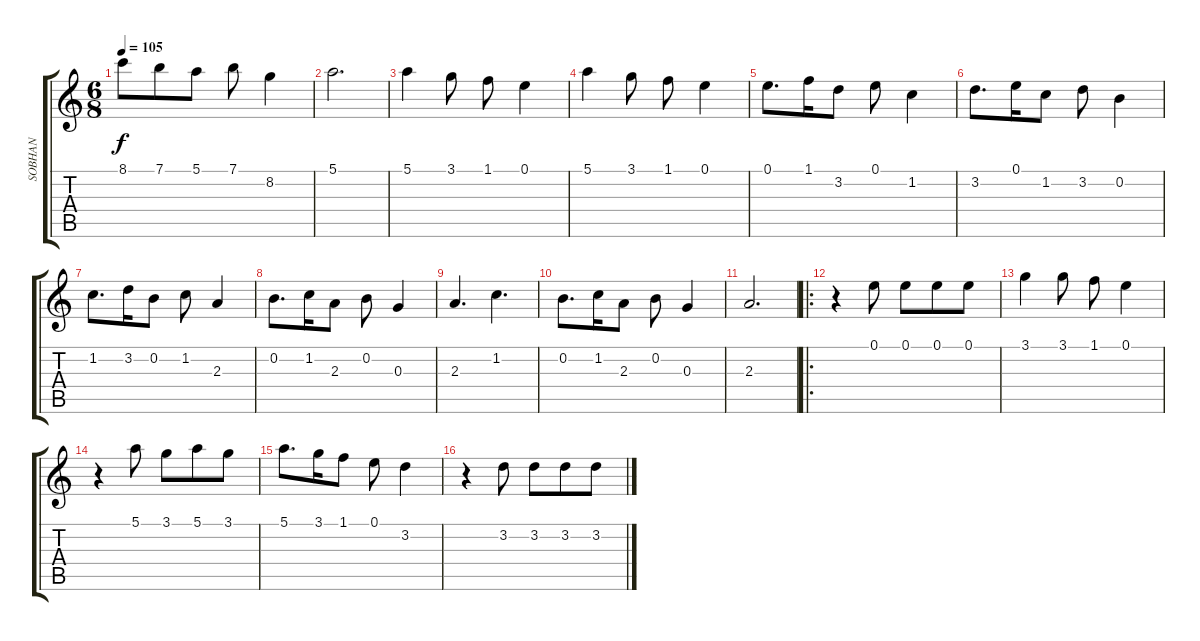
\track ("SOBHAN" "SOBHAN") {instrument acousticguitarnylon}
\staff {score tabs}
\tuning (E4 B3 G3 D3 A2 E2) {hide}
\ts (6 8)
\tempo 105
\clef g2
\ks c
8.1.8{dy f} 7.1.8 5.1.8 7.1.8 8.2.4 |
5.1.2{d} |
5.1.4 3.1.8 1.1.8 0.1.4 |
5.1.4 3.1.8 1.1.8 0.1.4 |
0.1.8{d} 1.1.16 3.2.8 0.1.8 1.2.4 |
3.2.8{d} 0.1.16 1.2.8 3.2.8 0.2.4 |
1.2.8{d} 3.2.16 0.2.8 1.2.8 2.3.4 |
0.2.8{d} 1.2.16 2.3.8 0.2.8 0.3.4 |
2.3.4{d} 1.2.4{d} |
0.2.8{d} 1.2.16 2.3.8 0.2.8 0.3.4 |
2.3.2{d} |
\ro
r.4 0.1.8 0.1.8 0.1.8 0.1.8 |
3.1.4 3.1.8 1.1.8 0.1.4 |
r.4 5.1.8 3.1.8 5.1.8 3.1.8 |
5.1.8{d} 3.1.16 1.1.8 0.1.8 3.2.4 |
r.4 3.2.8 3.2.8 3.2.8 3.2.8
